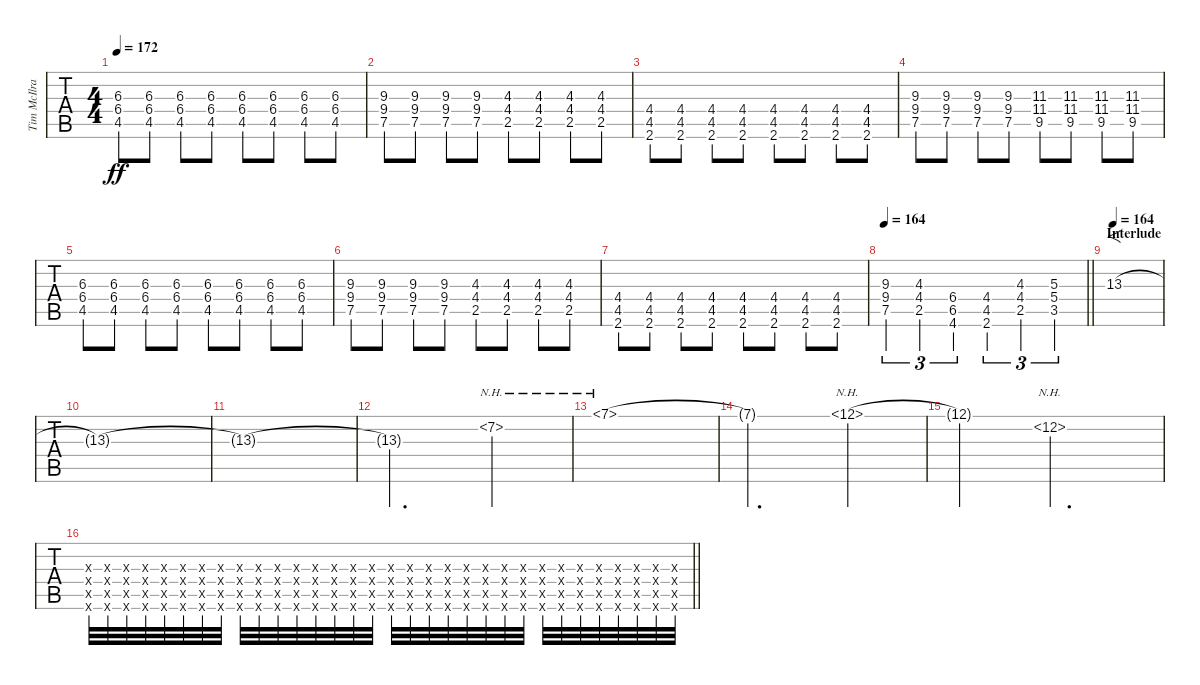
\track ("Tim McIlrath - Guitar" "Tim McIlra") {instrument distortionguitar}
\staff {tabs}
\tuning (Eb4 Bb3 Gb3 Db3 Ab2 Eb2) {hide}
\ts (4 4)
\tempo 172
\clef g2
\ks eb
(6.3 6.4 4.5).8{dy ff balance 0} (6.3 6.4 4.5).8 (6.3 6.4 4.5).8 (6.3 6.4 4.5).8 (6.3 6.4 4.5).8 (6.3 6.4 4.5).8 (6.3 6.4 4.5).8 (6.3 6.4 4.5).8 |
(9.3 9.4 7.5).8 (9.3 9.4 7.5).8 (9.3 9.4 7.5).8 (9.3 9.4 7.5).8 (4.3 4.4 2.5).8 (4.3 4.4 2.5).8 (4.3 4.4 2.5).8 (4.3 4.4 2.5).8 |
(4.4 4.5 2.6).8 (4.4 4.5 2.6).8 (4.4 4.5 2.6).8 (4.4 4.5 2.6).8 (4.4 4.5 2.6).8 (4.4 4.5 2.6).8 (4.4 4.5 2.6).8 (4.4 4.5 2.6).8 |
(9.3 9.4 7.5).8 (9.3 9.4 7.5).8 (9.3 9.4 7.5).8 (9.3 9.4 7.5).8 (11.3 11.4 9.5).8 (11.3 11.4 9.5).8 (11.3 11.4 9.5).8 (11.3 11.4 9.5).8 |
(6.3 6.4 4.5).8 (6.3 6.4 4.5).8 (6.3 6.4 4.5).8 (6.3 6.4 4.5).8 (6.3 6.4 4.5).8 (6.3 6.4 4.5).8 (6.3 6.4 4.5).8 (6.3 6.4 4.5).8 |
(9.3 9.4 7.5).8 (9.3 9.4 7.5).8 (9.3 9.4 7.5).8 (9.3 9.4 7.5).8 (4.3 4.4 2.5).8 (4.3 4.4 2.5).8 (4.3 4.4 2.5).8 (4.3 4.4 2.5).8 |
(4.4 4.5 2.6).8 (4.4 4.5 2.6).8 (4.4 4.5 2.6).8 (4.4 4.5 2.6).8 (4.4 4.5 2.6).8 (4.4 4.5 2.6).8 (4.4 4.5 2.6).8 (4.4 4.5 2.6).8 |
\tempo 164
\barLineRight lightlight
(9.3 9.4 7.5).4{tu (3 2)} (4.3 4.4 2.5).4{tu (3 2)} (6.4 6.5 4.6).4{tu (3 2)} (4.4 4.5 2.6).4{tu (3 2)} (4.3 4.4 2.5).4{tu (3 2)} (5.3 5.4 3.5).4{tu (3 2)} |
\section ("" "Interlude")
\tempo 164
13.3.1{f} |
13.3{t}.1 |
13.3{t}.1 |
13.3{t}.2{d} 7.2{nh}.4 |
7.1{nh}.1 |
7.1{t}.2{d} 12.1{nh}.4 |
12.1{t}.4 12.2{nh}.2{d} |
\barLineRight lightlight
(30.3{x} 30.4{x} 30.5{x} 30.6{x}).32{volume 15 balance 0} (29.3{x} 29.4{x} 29.5{x} 29.6{x}).32 (28.3{x} 28.4{x} 28.5{x} 28.6{x}).32 (27.3{x} 27.4{x} 27.5{x} 27.6{x}).32 (26.3{x} 26.4{x} 26.5{x} 26.6{x}).32 (25.3{x} 25.4{x} 25.5{x} 25.6{x}).32 (24.3{x} 24.4{x} 24.5{x} 24.6{x}).32 (23.3{x} 23.4{x} 23.5{x} 23.6{x}).32 (22.3{x} 22.4{x} 22.5{x} 22.6{x}).32 (21.3{x} 21.4{x} 21.5{x} 21.6{x}).32 (20.3{x} 20.4{x} 20.5{x} 20.6{x}).32 (19.3{x} 19.4{x} 19.5{x} 19.6{x}).32 (18.3{x} 18.4{x} 18.5{x} 18.6{x}).32 (17.3{x} 17.4{x} 17.5{x} 17.6{x}).32 (16.3{x} 16.4{x} 16.5{x} 16.6{x}).32 (15.3{x} 15.4{x} 15.5{x} 15.6{x}).32 (14.3{x} 14.4{x} 14.5{x} 14.6{x}).32 (13.3{x} 13.4{x} 13.5{x} 13.6{x}).32 (12.3{x} 12.4{x} 12.5{x} 12.6{x}).32 (11.3{x} 11.4{x} 11.5{x} 11.6{x}).32 (10.3{x} 10.4{x} 10.5{x} 10.6{x}).32 (9.3{x} 9.4{x} 9.5{x} 9.6{x}).32 (8.3{x} 8.4{x} 8.5{x} 8.6{x}).32 (7.3{x} 7.4{x} 7.5{x} 7.6{x}).32 (6.3{x} 6.4{x} 6.5{x} 6.6{x}).32 (5.3{x} 5.4{x} 5.5{x} 5.6{x}).32 (4.3{x} 4.4{x} 4.5{x} 4.6{x}).32 (3.3{x} 3.4{x} 3.5{x} 3.6{x}).32 (2.3{x} 2.4{x} 2.5{x} 2.6{x}).32 (1.3{x} 1.4{x} 1.5{x} 1.6{x}).32 (0.3{x} 0.4{x} 0.5{x} 0.6{x}).32 (0.3{x} 0.4{x} 0.5{x} 0.6{x}).32
